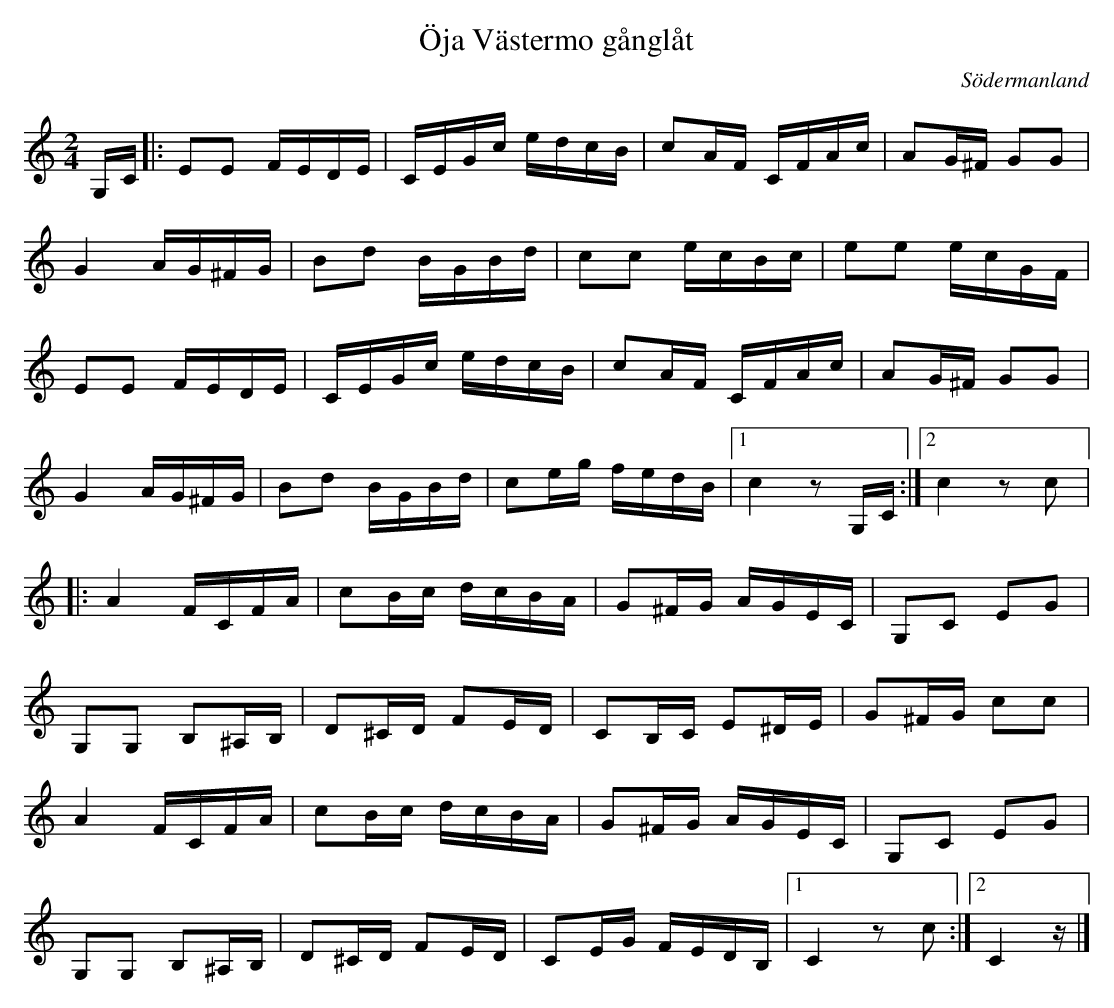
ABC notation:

X:1
T:Öja Västermo gånglåt
O:Södermanland
L:1/16
M:2/4
K:C
V:1
G,C |: E2E2 FEDE | CEGc edcB | c2AF CFAc | A2G^F G2G2 |
G4 AG^FG | B2d2 BGBd | c2c2 ecBc | e2e2 ecGF |
E2E2 FEDE | CEGc edcB | c2AF CFAc | A2G^F G2G2 |
G4 AG^FG | B2d2 BGBd | c2eg fedB |1 c4 z2 G,C :|2 c4 z2 c2 |:
A4 FCFA | c2Bc dcBA | G2^FG AGEC | G,2C2 E2G2 |
G,2G,2 B,2^A,B, | D2^CD F2ED | C2B,C E2^DE | G2^FG c2c2 |
A4 FCFA | c2Bc dcBA | G2^FG AGEC | G,2C2 E2G2 |
G,2G,2 B,2^A,B, | D2^CD F2ED | C2EG FEDB, |1 C4 z2 c2 :|2 C4 z |]
